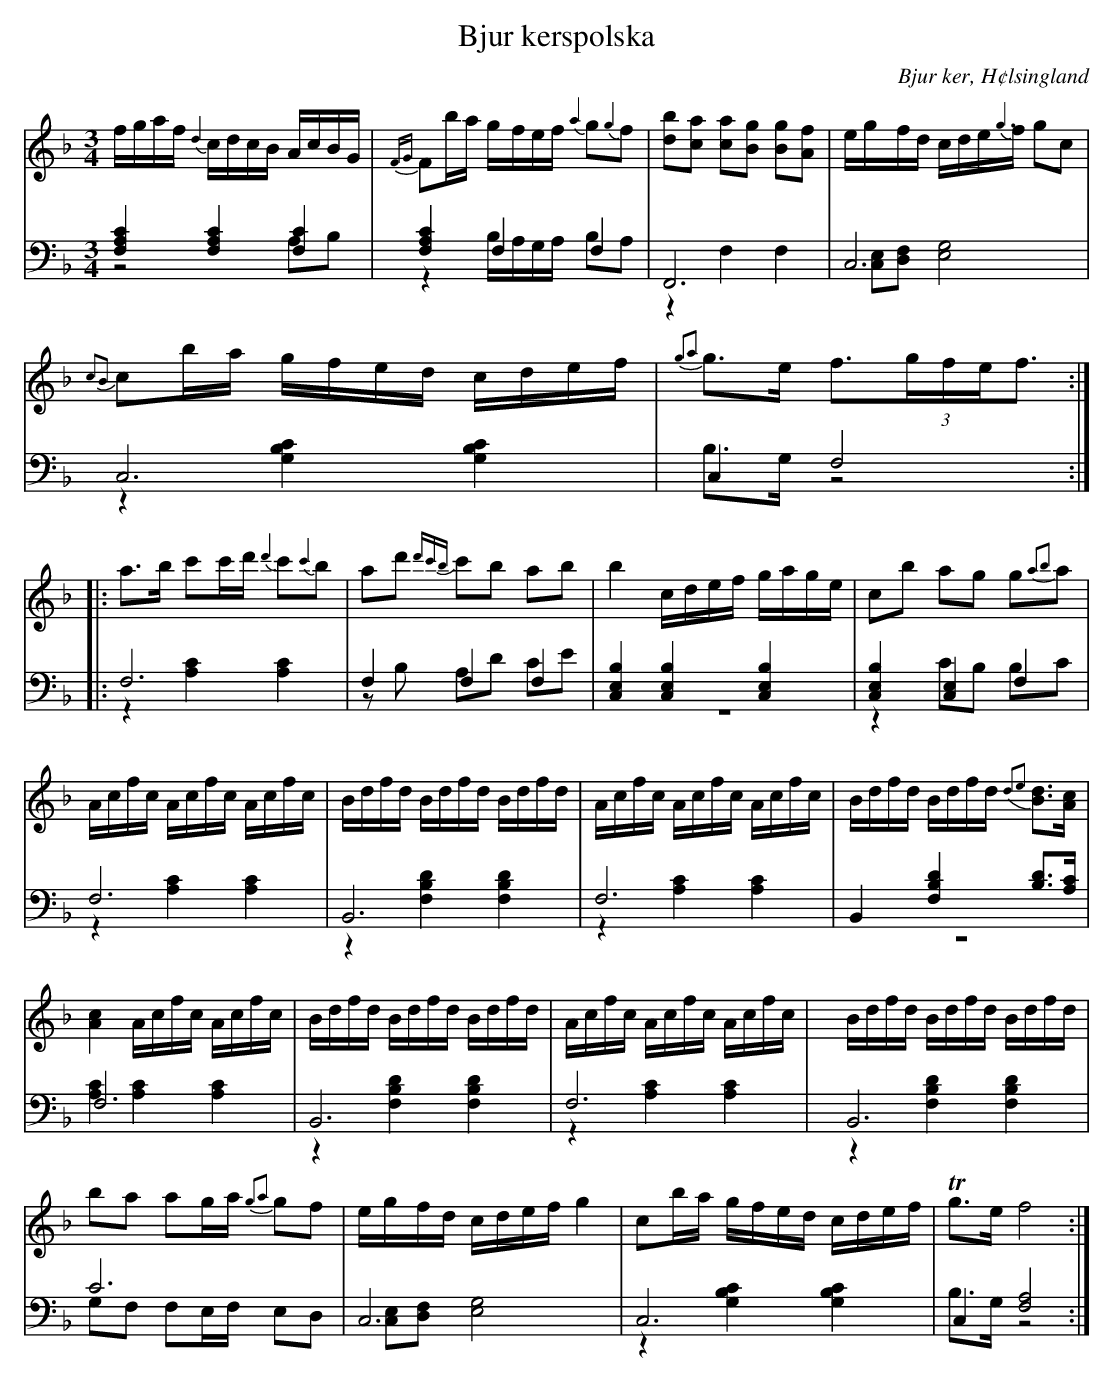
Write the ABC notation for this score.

X:1
T: Bjur kerspolska
O: Bjur ker, H¢lsingland
M: 3/4
L: 1/16
K: F
V:1
V:2
V:3 merge
V:1
fgaf {d2}cdcB AcBG|{FG}F2ba gfef {a2}g2{g2}f2|[d2b2][c2a2] [c2a2][B2g2] [B2g2][A2f2] |egfd cde{g3}f g2c2|
{c2B2}c2ba gfed cdef|{g2a2}g2>e2 f3(3gfef3:|
|:a2>b2 c'2c'd' {d'2}c'2{c'2}b2|a2d'2 {d'5/3c'5/3b5/3}c'2b2 a2b2|b4 cdef gage|c2b2 a2g2 g2{a2b2}a2|
Acfc Acfc Acfc|Bdfd Bdfd Bdfd|Acfc Acfc Acfc|Bdfd Bdfd {d2e2}[B2d2]>[A2c2]|
[A4c4] Acfc Acfc|Bdfd Bdfd Bdfd|Acfc Acfc Acfc|Bdfd Bdfd Bdfd|
b2a2 a2ga {g2a2}g2f2|egfd cdef g4|c2ba gfed cdef|Tg2>e2 f8:|
V:2 clef=bass
[F,4A,4C4] [F,4A,4C4] [F,4C4]|[F,4A,4C4] F,4 F,4|F,,12|C,12|
C,12|C,4 F,8:|
|:F,12|F,4 F,4 F,4|[C,4E,4B,4] [C,4E,4B,4] [C,4E,4B,4]|[C,4E,4B,4] [C,4E,4] F,4|
F,12|B,,12|F,12|B,,4 [F,4B,4D4] [B,2D2]>[A,2C2]|
F,12|B,,12|F,12|B,,12|
C12|C,12|C,12|C,4 [F,8A,8]:|
V:3 clef=bass
z8 A,2B,2|z4 B,A,G,A, B,2A,2|z4 F,4 F,4|[C,2E,2][D,2F,2] [E,8G,8]|
z4 [G,4B,4C4] [G,4B,4C4]|B,2>G,2 z8:|
|:z4 [A,4C4] [A,4C4]|z2B,2 A,2D2 C2E2|z12|z4 C2B,2 B,2C2|
z4 [A,4C4] [A,4C4]|z4 [F,4B,4D4] [F,4B,4D4]|z4 [A,4C4] [A,4C4]|z12|
[A,4C4] [A,4C4] [A,4C4]|z4 [F,4B,4D4] [F,4B,4D4]|z4 [A,4C4] [A,4C4]|
|z4 [F,4B,4D4] [F,4B,4D4]|G,2F,2 F,2E,F, E,2D,2|[C,2E,2][D,2F,2] [E,8G,8]|z4 [G,4B,4C4] [G,4B,4C4]|B,2>G,2 z8:|
